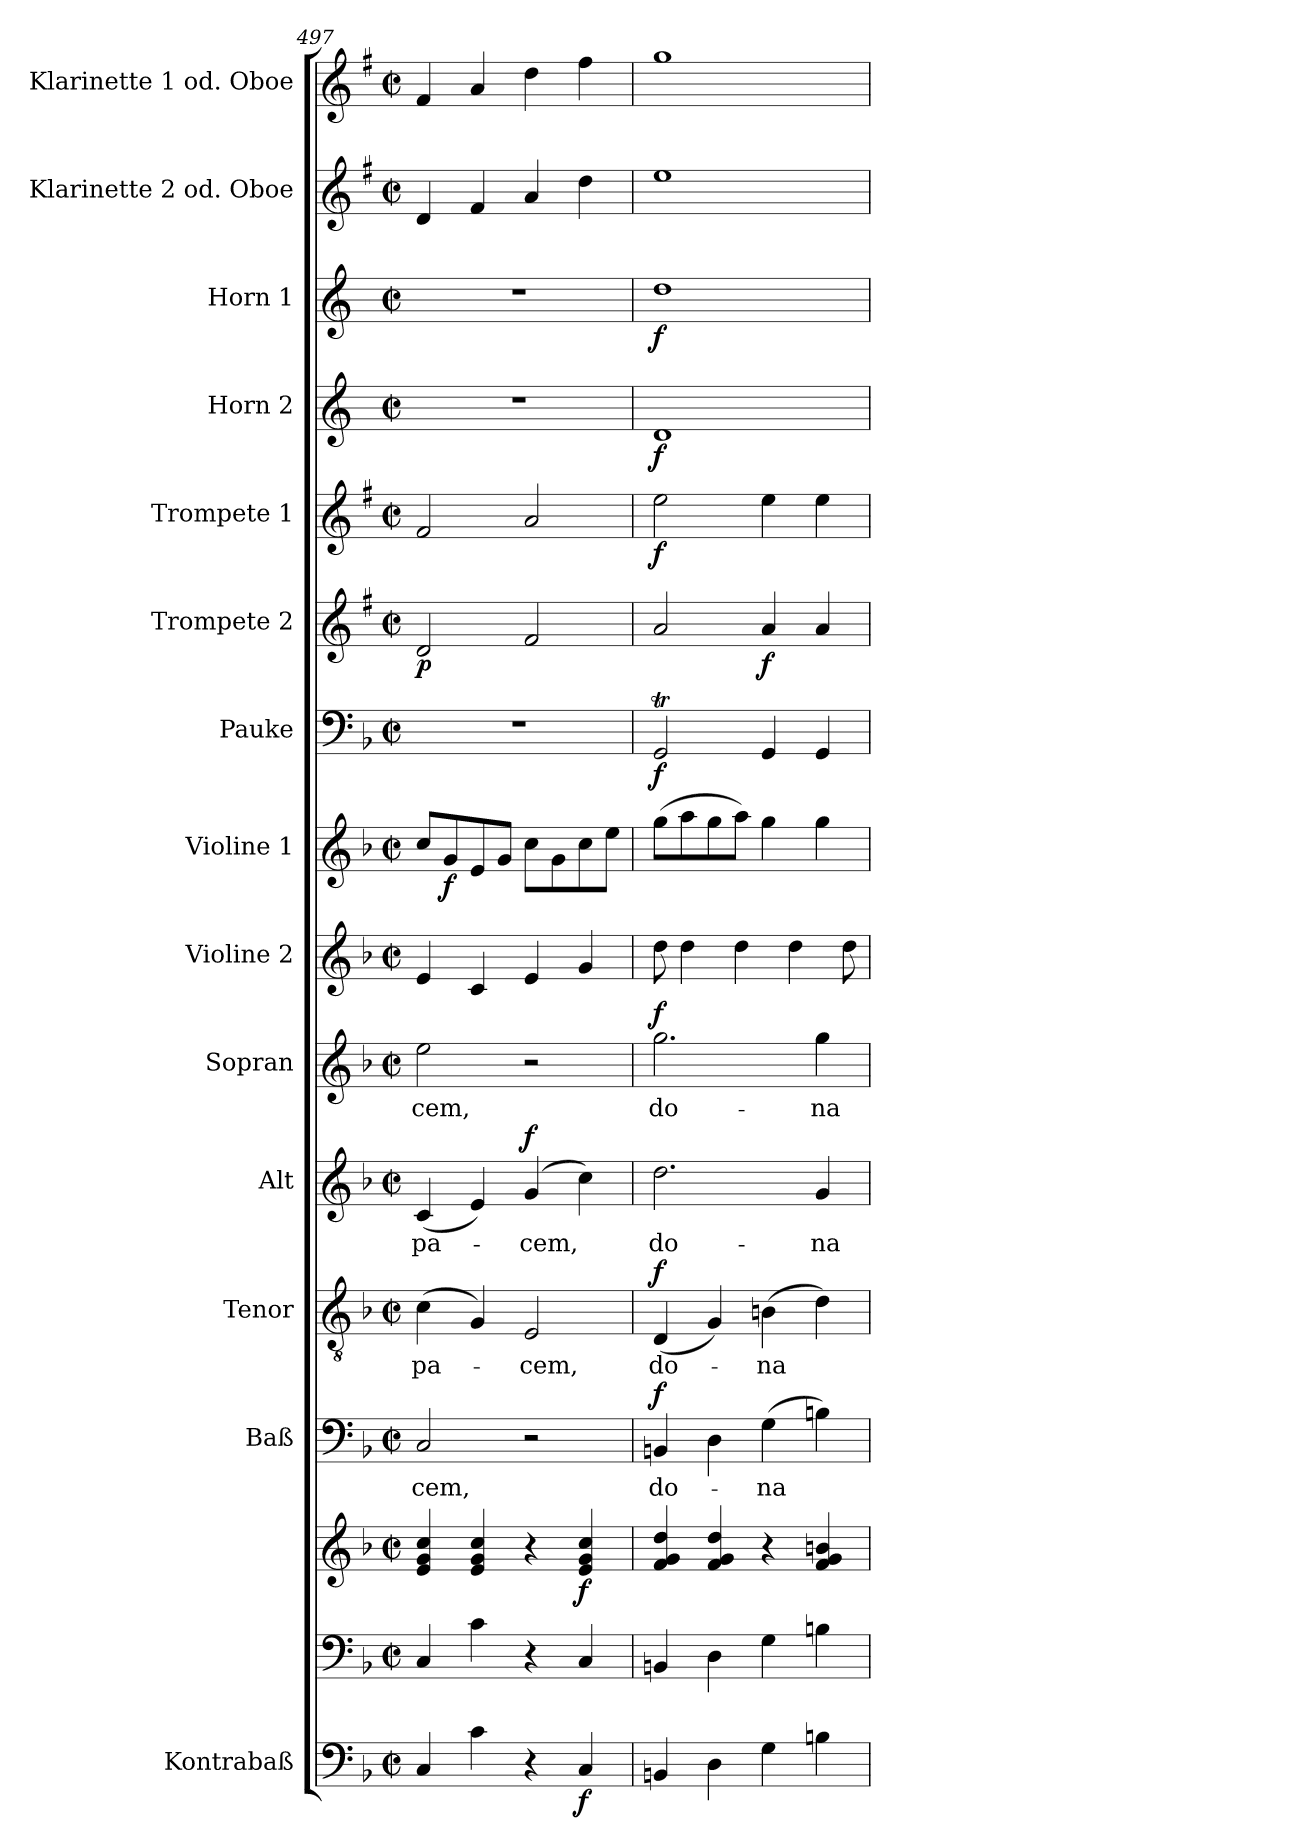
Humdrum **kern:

**kern	**dynam	**kern	**kern	**dynam	**kern	**text	**dynam	**kern	**text	**dynam	**kern	**text	**dynam	**kern	**text	**dynam	**kern	**kern	**dynam	**kern	**dynam	**kern	**dynam	**kern	**dynam	**kern	**dynam	**kern	**dynam	**kern	**kern
*part15	*part15	*part14	*part14	*part14	*part13	*part13	*part13	*part12	*part12	*part12	*part11	*part11	*part11	*part10	*part10	*part10	*part9	*part8	*part8	*part7	*part7	*part6	*part6	*part5	*part5	*part4	*part4	*part3	*part3	*part2	*part1
*staff16	*staff16	*staff15	*staff14	*staff14/15	*staff13	*staff13	*staff13	*staff12	*staff12	*staff12	*staff11	*staff11	*staff11	*staff10	*staff10	*staff10	*staff9	*staff8	*staff8	*staff7	*staff7	*staff6	*staff6	*staff5	*staff5	*staff4	*staff4	*staff3	*staff3	*staff2	*staff1
*I"Kontrabaß	*	*	*	*	*I"Baß	*	*	*I"Tenor	*	*	*I"Alt	*	*	*I"Sopran	*	*	*I"Violine 2	*I"Violine 1	*	*I"Pauke	*	*I"Trompete 2	*	*I"Trompete 1	*	*I"Horn 2	*	*I"Horn 1	*	*I"Klarinette 2 od. Oboe	*I"Klarinette 1 od. Oboe
*	*	*	*	*	*	*	*	*	*	*	*	*	*	*	*	*	*	*	*	*	*	*I'Tpt	*	*I'Tpt	*	*I'Hn	*	*I'Hn	*	*	*
*clefF4	*	*clefF4	*clefG2	*	*clefF4	*	*	*clefGv2	*	*	*clefG2	*	*	*clefG2	*	*	*clefG2	*clefG2	*	*clefF4	*	*clefG2	*	*clefG2	*	*clefG2	*	*clefG2	*	*clefG2	*clefG2
*ITrd7c12	*	*	*	*	*	*	*	*	*	*	*	*	*	*	*	*	*	*	*	*	*	*ITrd1c2	*	*ITrd1c2	*	*ITrd4c7	*	*ITrd4c7	*	*ITrd1c2	*ITrd1c2
*k[b-]	*	*k[b-]	*k[b-]	*	*k[b-]	*	*	*k[b-]	*	*	*k[b-]	*	*	*k[b-]	*	*	*k[b-]	*k[b-]	*	*k[b-]	*	*k[b-]	*	*k[b-]	*	*k[b-]	*	*k[b-]	*	*k[b-]	*k[b-]
*F:	*	*F:	*F:	*	*F:	*	*	*F:	*	*	*F:	*	*	*F:	*	*	*F:	*F:	*	*F:	*	*F:	*	*F:	*	*F:	*	*F:	*	*F:	*F:
*M2/2	*	*M2/2	*M2/2	*	*M2/2	*	*	*M2/2	*	*	*M2/2	*	*	*M2/2	*	*	*M2/2	*M2/2	*	*M2/2	*	*M2/2	*	*M2/2	*	*M2/2	*	*M2/2	*	*M2/2	*M2/2
*met(c|)	*	*met(c|)	*met(c|)	*	*met(c|)	*	*	*met(c|)	*	*	*met(c|)	*	*	*met(c|)	*	*	*met(c|)	*met(c|)	*	*met(c|)	*	*met(c|)	*	*met(c|)	*	*met(c|)	*	*met(c|)	*	*met(c|)	*met(c|)
=497	=497	=497	=497	=497	=497	=497	=497	=497	=497	=497	=497	=497	=497	=497	=497	=497	=497	=497	=497	=497	=497	=497	=497	=497	=497	=497	=497	=497	=497	=497	=497
!	!	!	!	!	!	!LO:LY:b	!	!	!LO:LY:b	!	!	!LO:LY:b	!	!	!LO:LY:b	!	!	!	!	!	!	!	!LO:DY:b	!	!	!	!	!	!	!	!
4CC/	.	4C/	4e/ 4g/ 4cc/	.	2C/	-cem,	.	(>4c\	pa-	.	(<4c/	pa-	.	2ee\	-cem,	.	4e/	8cc/L	.	1r	.	2c/	p	2e/	.	1r	.	1r	.	4c/	4e/
!	!	!	!	!	!	!	!	!	!	!	!	!	!	!	!	!	!	!	!LO:DY:b	!	!	!	!	!	!	!	!	!	!	!	!
.	.	.	.	.	.	.	.	.	.	.	.	.	.	.	.	.	.	8g/	f	.	.	.	.	.	.	.	.	.	.	.	.
4C\	.	4c\	4e/ 4g/ 4cc/	.	.	.	.	4G/)	.	.	4e/)	.	.	.	.	.	4c/	8e/	.	.	.	.	.	.	.	.	.	.	.	4e/	4g/
.	.	.	.	.	.	.	.	.	.	.	.	.	.	.	.	.	.	8g/J	.	.	.	.	.	.	.	.	.	.	.	.	.
!	!	!	!	!	!	!	!	!	!LO:LY:b	!	!	!LO:LY:b	!LO:DY:a	!	!	!	!	!	!	!	!	!	!	!	!	!	!	!	!	!	!
4r	.	4r	4r	.	2r	.	.	2E/	-cem,	.	(4g/	-cem,	f	2r	.	.	4e/	8cc\L	.	.	.	2e/	.	2g/	.	.	.	.	.	4g/	4cc\
.	.	.	.	.	.	.	.	.	.	.	.	.	.	.	.	.	.	8g\	.	.	.	.	.	.	.	.	.	.	.	.	.
!	!LO:DY:b	!	!	!LO:DY:b	!	!	!	!	!	!	!	!	!	!	!	!	!	!	!	!	!	!	!	!	!	!	!	!	!	!	!
4CC/	f	4C/	4e/ 4g/ 4cc/	f	.	.	.	.	.	.	4cc\)	.	.	.	.	.	4g/	8cc\	.	.	.	.	.	.	.	.	.	.	.	4cc\	4ee\
.	.	.	.	.	.	.	.	.	.	.	.	.	.	.	.	.	.	8ee\J	.	.	.	.	.	.	.	.	.	.	.	.	.
=498	=498	=498	=498	=498	=498	=498	=498	=498	=498	=498	=498	=498	=498	=498	=498	=498	=498	=498	=498	=498	=498	=498	=498	=498	=498	=498	=498	=498	=498	=498	=498
!	!	!	!	!	!	!LO:LY:b	!LO:DY:a	!	!LO:LY:b	!LO:DY:a	!	!LO:LY:b	!	!	!LO:LY:b	!LO:DY:a	!	!	!	!	!LO:DY:b	!	!	!	!LO:DY:b	!	!LO:DY:b	!	!LO:DY:b	!	!
4BBBn/	.	4BBn/	4f/ 4g/ 4dd/	.	4BBn/	do-	f	(<4D/	do-	f	2.dd\	do-	.	2.gg\	do-	f	8dd\	(>8gg\L	.	2GGT/	f	2g/	.	2dd\	f	1G	f	1g	f	1dd	1ff
.	.	.	.	.	.	.	.	.	.	.	.	.	.	.	.	.	4dd\	8aa\	.	.	.	.	.	.	.	.	.	.	.	.	.
4DD\	.	4D\	4f/ 4g/ 4dd/	.	4D\	.	.	4G/)	.	.	.	.	.	.	.	.	.	8gg\	.	.	.	.	.	.	.	.	.	.	.	.	.
.	.	.	.	.	.	.	.	.	.	.	.	.	.	.	.	.	4dd\	8aa\J)	.	.	.	.	.	.	.	.	.	.	.	.	.
!	!	!	!	!	!	!LO:LY:b	!	!	!LO:LY:b	!	!	!	!	!	!	!	!	!	!	!	!	!	!LO:DY:b	!	!	!	!	!	!	!	!
4GG\	.	4G\	4r	.	(>4G\	-na	.	(>4Bn\	-na	.	.	.	.	.	.	.	.	4gg\	.	4GG/	.	4g/	f	4dd\	.	.	.	.	.	.	.
.	.	.	.	.	.	.	.	.	.	.	.	.	.	.	.	.	4dd\	.	.	.	.	.	.	.	.	.	.	.	.	.	.
!	!	!	!	!	!	!	!	!	!	!	!	!LO:LY:b	!	!	!LO:LY:b	!	!	!	!	!	!	!	!	!	!	!	!	!	!	!	!
4BBn\	.	4Bn\	4f/ 4g/ 4bn/	.	4Bn\)	.	.	4d\)	.	.	4g/	-na	.	4gg\	-na	.	.	4gg\	.	4GG/	.	4g/	.	4dd\	.	.	.	.	.	.	.
.	.	.	.	.	.	.	.	.	.	.	.	.	.	.	.	.	8dd\	.	.	.	.	.	.	.	.	.	.	.	.	.	.
=	=	=	=	=	=	=	=	=	=	=	=	=	=	=	=	=	=	=	=	=	=	=	=	=	=	=	=	=	=	=	=
*-	*-	*-	*-	*-	*-	*-	*-	*-	*-	*-	*-	*-	*-	*-	*-	*-	*-	*-	*-	*-	*-	*-	*-	*-	*-	*-	*-	*-	*-	*-	*-
